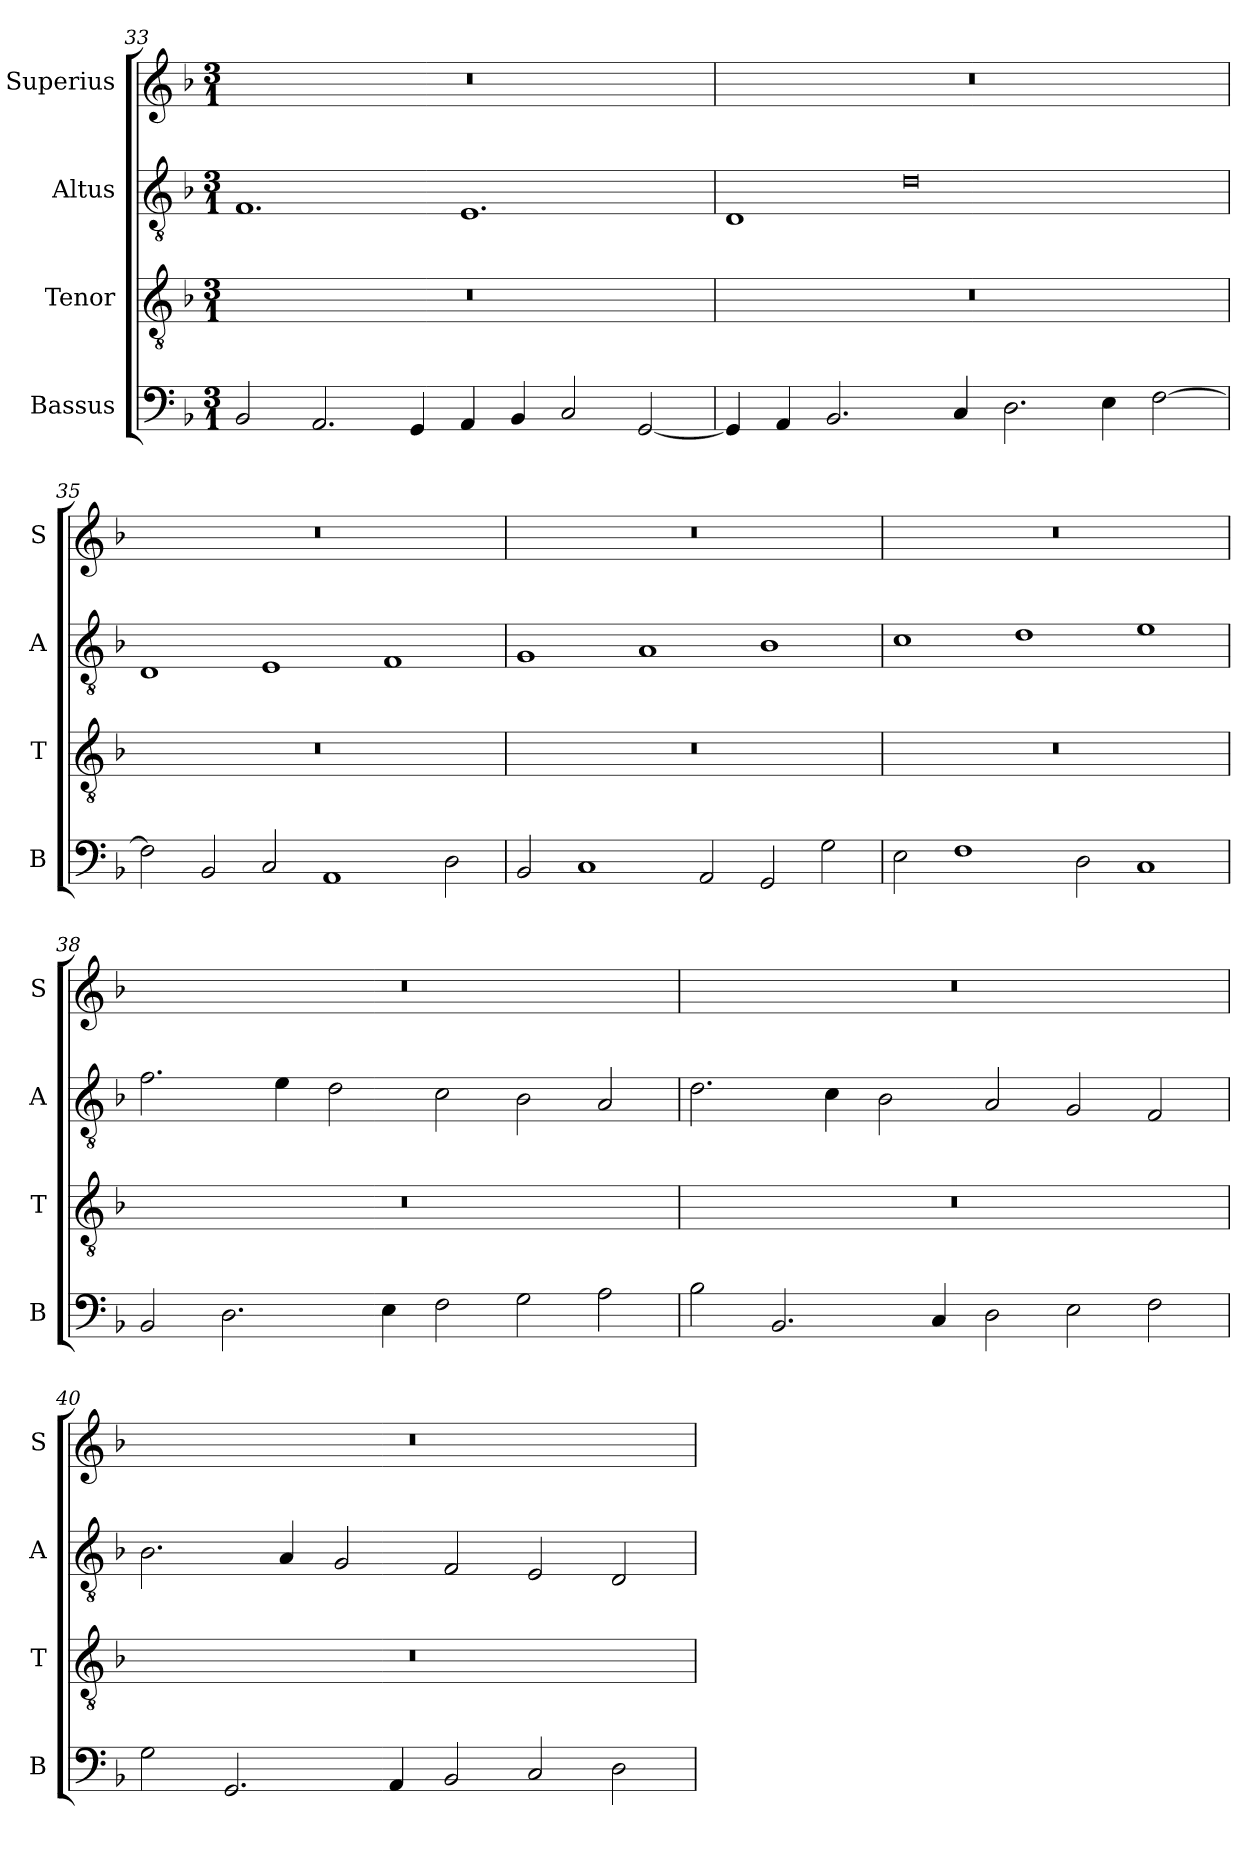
**kern	**kern	**kern	**kern
*part4	*part3	*part2	*part1
*staff4	*staff3	*staff2	*staff1
*I"Bassus	*I"Tenor	*I"Altus	*I"Superius
*I'B	*I'T	*I'A	*I'S
*clefF4	*clefGv2	*clefGv2	*clefG2
*k[b-]	*k[b-]	*k[b-]	*k[b-]
*M3/1	*M3/1	*M3/1	*M3/1
=33	=33	=33	=33
2BB-/	0.r	1.F	0.r
2.AA/	.	.	.
4GG/	.	.	.
4AA/	.	1.E	.
4BB-/	.	.	.
2C/	.	.	.
[2GG/	.	.	.
=34	=34	=34	=34
4GG/]	0.r	1D	0.r
4AA/	.	.	.
2.BB-/	.	.	.
.	.	0d	.
4C/	.	.	.
2.D\	.	.	.
4E\	.	.	.
[2F\	.	.	.
=35	=35	=35	=35
2F\]	0.r	1D	0.r
2BB-/	.	.	.
2C/	.	1E	.
1AA	.	.	.
.	.	1F	.
2D\	.	.	.
=36	=36	=36	=36
2BB-/	0.r	1G	0.r
1C	.	.	.
.	.	1A	.
2AA/	.	.	.
2GG/	.	1B-	.
2G\	.	.	.
=37	=37	=37	=37
2E\	0.r	1c	0.r
1F	.	.	.
.	.	1d	.
2D\	.	.	.
1C	.	1e	.
=38	=38	=38	=38
2BB-/	0.r	2.f\	0.r
2.D\	.	.	.
.	.	4e\	.
.	.	2d\	.
4E\	.	.	.
2F\	.	2c\	.
2G\	.	2B-\	.
2A\	.	2A/	.
=39	=39	=39	=39
2B-\	0.r	2.d\	0.r
2.BB-/	.	.	.
.	.	4c\	.
.	.	2B-\	.
4C/	.	.	.
2D\	.	2A/	.
2E\	.	2G/	.
2F\	.	2F/	.
=40	=40	=40	=40
2G\	0.r	2.B-\	0.r
2.GG/	.	.	.
.	.	4A/	.
.	.	2G/	.
4AA/	.	.	.
2BB-/	.	2F/	.
2C/	.	2E/	.
2D\	.	2D/	.
=	=	=	=
*-	*-	*-	*-
